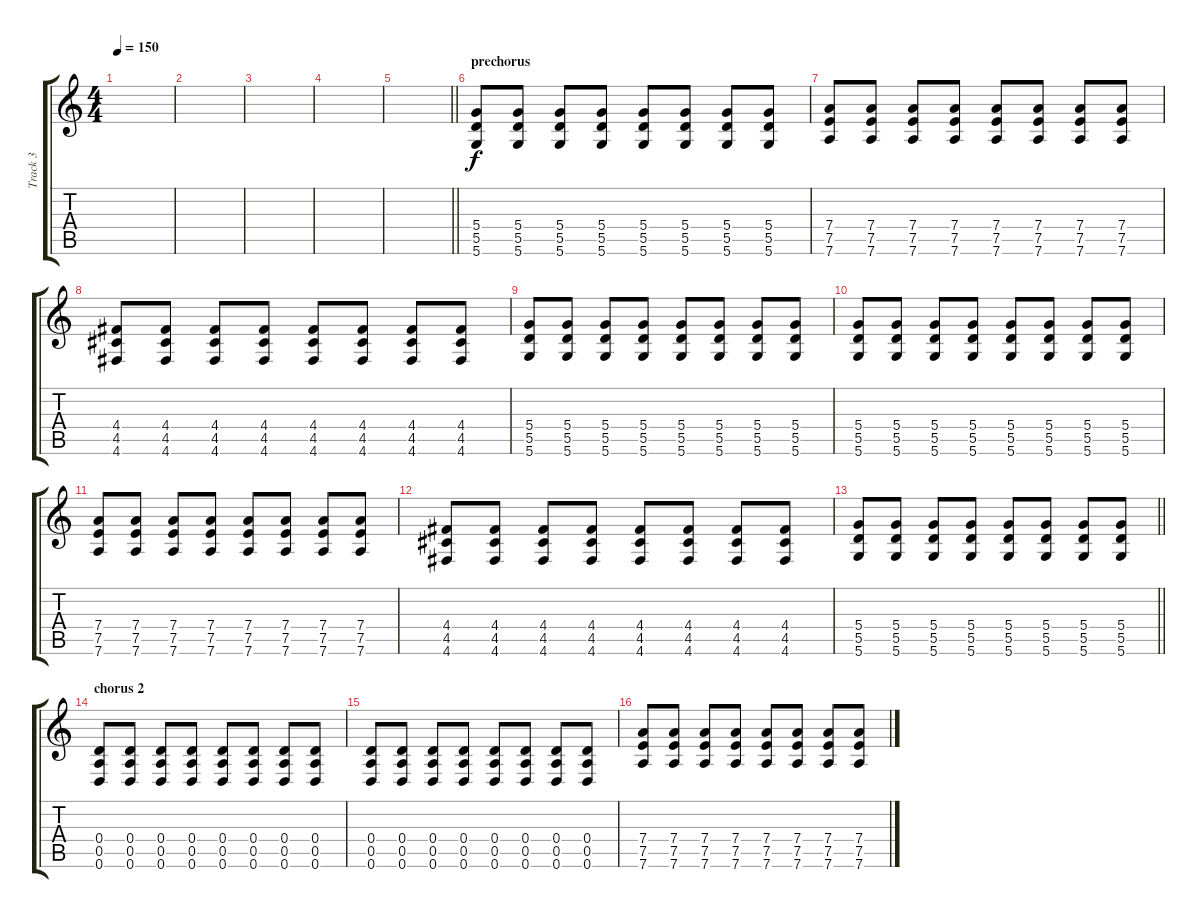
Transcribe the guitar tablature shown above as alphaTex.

\track ("Track 3" "Track 3") {instrument distortionguitar}
\staff {score tabs}
\tuning (E4 B3 G3 D3 A2 D2) {hide}
\ts (4 4)
\tempo 150
\clef g2
\ks c
|
|
|
|
\barLineRight lightlight
|
\section ("" "prechorus")
(5.4 5.5 5.6).8{instrument distortionguitar} (5.4 5.5 5.6).8 (5.4 5.5 5.6).8 (5.4 5.5 5.6).8 (5.4 5.5 5.6).8 (5.4 5.5 5.6).8 (5.4 5.5 5.6).8 (5.4 5.5 5.6).8 |
(7.4 7.5 7.6).8 (7.4 7.5 7.6).8 (7.4 7.5 7.6).8 (7.4 7.5 7.6).8 (7.4 7.5 7.6).8 (7.4 7.5 7.6).8 (7.4 7.5 7.6).8 (7.4 7.5 7.6).8 |
(4.4 4.5 4.6).8 (4.4 4.5 4.6).8 (4.4 4.5 4.6).8 (4.4 4.5 4.6).8 (4.4 4.5 4.6).8 (4.4 4.5 4.6).8 (4.4 4.5 4.6).8 (4.4 4.5 4.6).8 |
(5.4 5.5 5.6).8 (5.4 5.5 5.6).8 (5.4 5.5 5.6).8 (5.4 5.5 5.6).8 (5.4 5.5 5.6).8 (5.4 5.5 5.6).8 (5.4 5.5 5.6).8 (5.4 5.5 5.6).8 |
(5.4 5.5 5.6).8 (5.4 5.5 5.6).8 (5.4 5.5 5.6).8 (5.4 5.5 5.6).8 (5.4 5.5 5.6).8 (5.4 5.5 5.6).8 (5.4 5.5 5.6).8 (5.4 5.5 5.6).8 |
(7.4 7.5 7.6).8 (7.4 7.5 7.6).8 (7.4 7.5 7.6).8 (7.4 7.5 7.6).8 (7.4 7.5 7.6).8 (7.4 7.5 7.6).8 (7.4 7.5 7.6).8 (7.4 7.5 7.6).8 |
(4.4 4.5 4.6).8 (4.4 4.5 4.6).8 (4.4 4.5 4.6).8 (4.4 4.5 4.6).8 (4.4 4.5 4.6).8 (4.4 4.5 4.6).8 (4.4 4.5 4.6).8 (4.4 4.5 4.6).8 |
\barLineRight lightlight
(5.4 5.5 5.6).8 (5.4 5.5 5.6).8 (5.4 5.5 5.6).8 (5.4 5.5 5.6).8 (5.4 5.5 5.6).8 (5.4 5.5 5.6).8 (5.4 5.5 5.6).8 (5.4 5.5 5.6).8 |
\section ("" "chorus 2")
(0.4 0.5 0.6).8{instrument distortionguitar} (0.4 0.5 0.6).8 (0.4 0.5 0.6).8 (0.4 0.5 0.6).8 (0.4 0.5 0.6).8 (0.4 0.5 0.6).8 (0.4 0.5 0.6).8 (0.4 0.5 0.6).8 |
(0.4 0.5 0.6).8 (0.4 0.5 0.6).8 (0.4 0.5 0.6).8 (0.4 0.5 0.6).8 (0.4 0.5 0.6).8 (0.4 0.5 0.6).8 (0.4 0.5 0.6).8 (0.4 0.5 0.6).8 |
(7.4 7.5 7.6).8 (7.4 7.5 7.6).8 (7.4 7.5 7.6).8 (7.4 7.5 7.6).8 (7.4 7.5 7.6).8 (7.4 7.5 7.6).8 (7.4 7.5 7.6).8 (7.4 7.5 7.6).8
